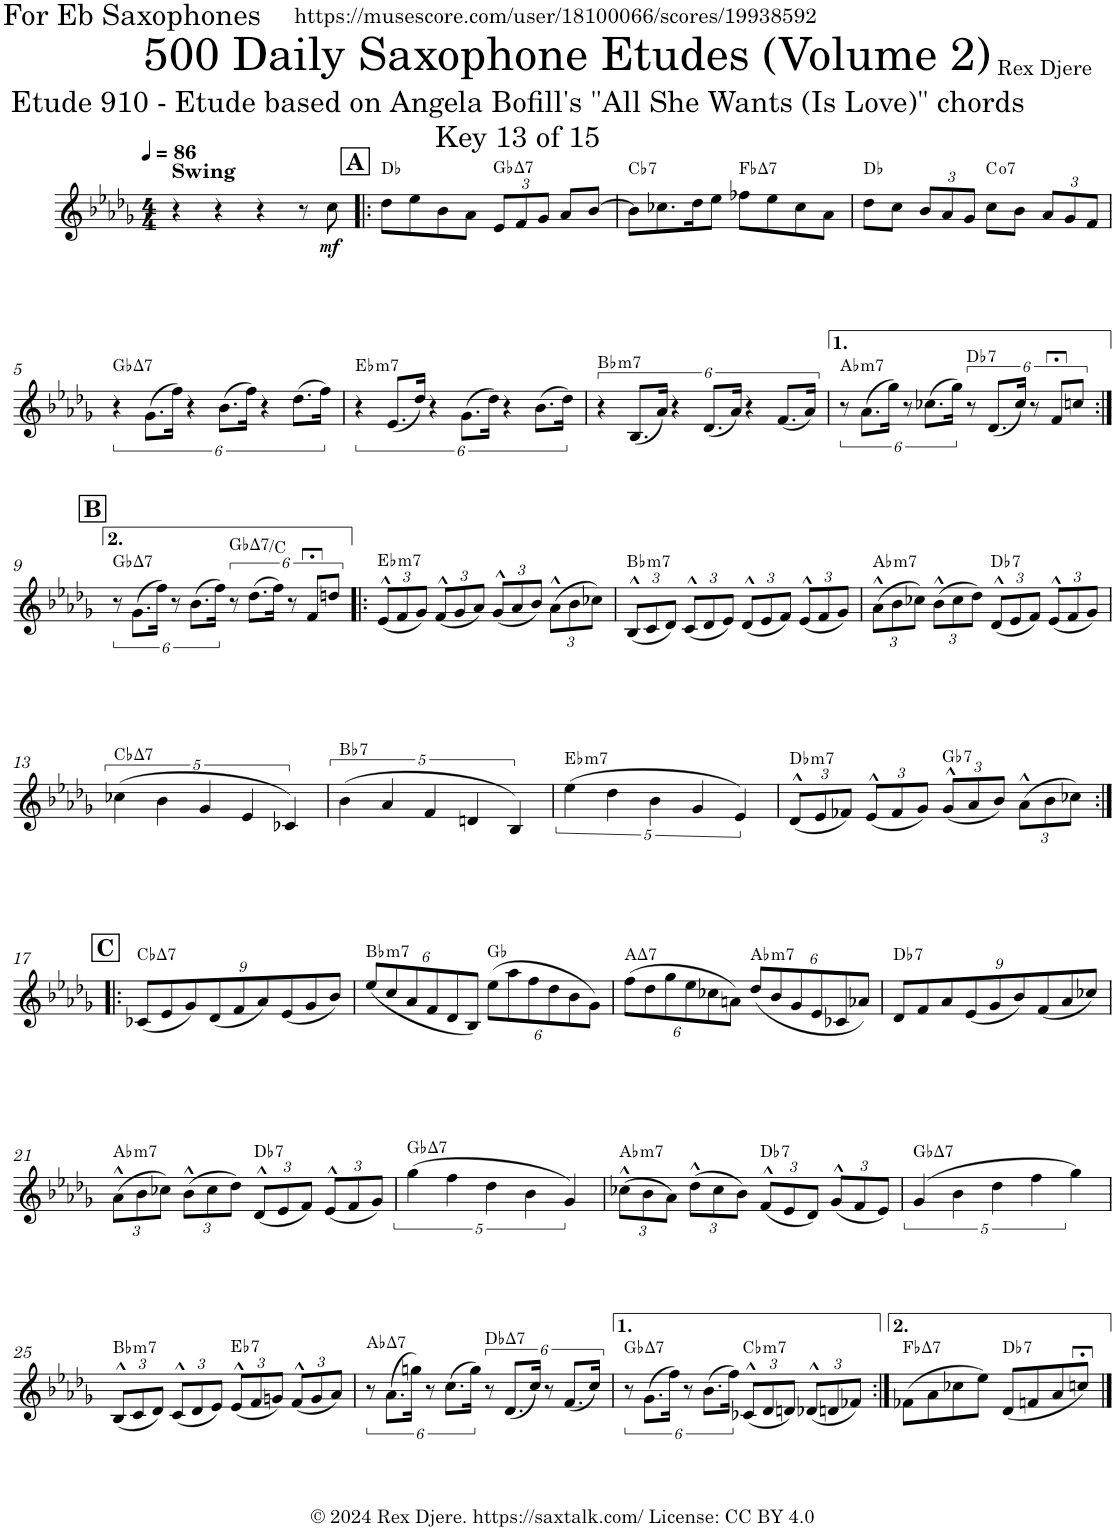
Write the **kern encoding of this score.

**kern	**dynam	**harte
*part1	*part1	*part1
*staff1	*staff1	*
*I"Alto Saxophone	*	*
*I'A. Sax.	*	*
*clefG2	*	*
*Trd5c9	*	*
*k[b-e-a-d-g-]	*	*
*M4/4	*	*
*MM86	*	*
=1	=1	=1
!LO:TX:a:B:t=Swing	!	!
4r	.	.
4r	.	.
4r	.	.
8r	.	.
!	!LO:DY:b	!
8cc\	mf	.
!!LO:REH:place=s1:a:B:cj:fs=14:t=A
=2!|:	=2!|:	=2!|:
8dd-\L	.	Db:maj
8ee-\	.	.
8b-\	.	.
8a-\J	.	.
*Xbrackettup	*	*
!	!	!LO:H:kt=7
12e-/L	.	Gb:maj7
12f/	.	.
12g-/J	.	.
8a-/L	.	.
[8b-/J	.	.
=3	=3	=3
!	!	!LO:H:kt=7
8b-\L]	.	Cb:7
8.cc-X\	.	.
16dd-\K	.	.
8ee-\J	.	.
!	!	!LO:H:kt=7
8ff-X\L	.	Fb:maj7
8ee-\	.	.
8cc-\	.	.
8a-\J	.	.
=4	=4	=4
8dd-\L	.	Db:maj
8cc\J	.	.
12b-/L	.	.
12a-/	.	.
12g-/J	.	.
!	!	!LO:H:kt=7
8cc\L	.	C:dim7
8b-\J	.	.
12a-/L	.	.
12g-/	.	.
12f/J	.	.
!!LO:LB:g=z
=5	=5	=5
*brackettup	*	*
!	!	!LO:H:kt=7
6r	.	Gb:maj7
(12.g-\L	.	.
24ff\Jk)	.	.
6r	.	.
(12.b-\L	.	.
24ff\Jk)	.	.
6r	.	.
(12.dd-\L	.	.
24ff\Jk)	.	.
=6	=6	=6
!	!	!LO:H:kt=m7
6r	.	Eb:min7
(12.e-/L	.	.
24dd-/Jk)	.	.
6r	.	.
(12.g-\L	.	.
24dd-\Jk)	.	.
6r	.	.
(12.b-\L	.	.
24dd-\Jk)	.	.
=7	=7	=7
!	!	!LO:H:kt=m7
6r	.	Bb:min7
(12.B-/L	.	.
24a-/Jk)	.	.
6r	.	.
(12.d-/L	.	.
24a-/Jk)	.	.
6r	.	.
(12.f/L	.	.
24a-/Jk)	.	.
=8	=8	=8
!	!	!LO:H:kt=m7
12r	.	Ab:min7
(12.a-\L	.	.
24gg-\Jk)	.	.
12r	.	.
(12.cc-X\L	.	.
24gg-\Jk)	.	.
!	!	!LO:H:kt=7
12r	.	Db:7
(12.d-/L	.	.
24cc-/Jk)	.	.
12r	.	.
12f;</L	.	.
12ccn/J	.	.
!!LO:LB:g=z
!!LO:REH:place=s1:a:B:cj:fs=14:t=B
=9:|!	=9:|!	=9:|!
!	!	!LO:H:kt=7
12r	.	Gb:maj7
(12.g-\L	.	.
24ff\Jk)	.	.
12r	.	.
(12.b-\L	.	.
24ff\Jk)	.	.
!	!	!LO:H:kt=7
12r	.	Gb:maj7/#4
(12.dd-\L	.	.
24ff\Jk)	.	.
12r	.	.
12f;</L	.	.
12ddn/J	.	.
=10!|:	=10!|:	=10!|:
*Xbrackettup	*	*
!	!	!LO:H:kt=m7
(12e-^^/L	.	Eb:min7
12f/	.	.
12g-/J)	.	.
(12f^^/L	.	.
12g-/	.	.
12a-/J)	.	.
(12g-^^/L	.	.
12a-/	.	.
12b-/J)	.	.
(12a-^^\L	.	.
12b-\	.	.
12cc-X\J)	.	.
=11	=11	=11
!	!	!LO:H:kt=m7
(12B-^^/L	.	Bb:min7
12c/	.	.
12d-/J)	.	.
(12c^^/L	.	.
12d-/	.	.
12e-/J)	.	.
(12d-^^/L	.	.
12e-/	.	.
12f/J)	.	.
(12e-^^/L	.	.
12f/	.	.
12g-/J)	.	.
=12	=12	=12
!	!	!LO:H:kt=m7
(12a-^^\L	.	Ab:min7
12b-\	.	.
12cc-X\J)	.	.
(12b-^^\L	.	.
12cc-\	.	.
12dd-\J)	.	.
!	!	!LO:H:kt=7
(12d-^^/L	.	Db:7
12e-/	.	.
12f/J)	.	.
(12e-^^/L	.	.
12f/	.	.
12g-/J)	.	.
!!LO:LB:g=z
=13	=13	=13
*brackettup	*	*
!	!	!LO:H:kt=7
(5cc-X\	.	Cb:maj7
5b-\	.	.
5g-/	.	.
5e-/	.	.
5c-X/)	.	.
=14	=14	=14
!	!	!LO:H:kt=7
(5b-\	.	Bb:7
5a-/	.	.
5f/	.	.
5dn/	.	.
5B-/)	.	.
=15	=15	=15
!	!	!LO:H:kt=m7
(5ee-\	.	Eb:min7
5dd-\	.	.
5b-\	.	.
5g-/	.	.
5e-/)	.	.
=16	=16	=16
*Xbrackettup	*	*
!	!	!LO:H:kt=m7
(12d-^^/L	.	Db:min7
12e-/	.	.
12f-X/J)	.	.
(12e-^^/L	.	.
12f-/	.	.
12g-/J)	.	.
!	!	!LO:H:kt=7
(12g-^^/L	.	Gb:7
12a-/	.	.
12b-/J)	.	.
(12a-^^\L	.	.
12b-\	.	.
12cc-X\J)	.	.
!!LO:LB:g=z
!!LO:REH:place=s1:a:B:cj:fs=14:t=C
=17:|!|:	=17:|!|:	=17:|!|:
!	!	!LO:H:kt=7
(9c-X/L	.	Cb:maj7
9e-/	.	.
9g-/)	.	.
(9d-/	.	.
9f/	.	.
9a-/)	.	.
(9e-/	.	.
9g-/	.	.
9b-/J)	.	.
=18	=18	=18
!	!	!LO:H:kt=m7
(12ee-/L	.	Bb:min7
12cc/	.	.
12a-/	.	.
12f/	.	.
12d-/	.	.
12B-/J)	.	.
(12ee-\L	.	Gb:maj
12aa-\	.	.
12ff\	.	.
12dd-\	.	.
12b-\	.	.
12g-\J)	.	.
=19	=19	=19
!	!	!LO:H:kt=7
(12ff\L	.	A:maj7
12dd-\	.	.
12gg-\	.	.
12ee-\	.	.
12cc-X\	.	.
12an\J)	.	.
!	!	!LO:H:kt=m7
(12dd-/L	.	Ab:min7
12b-/	.	.
12g-/	.	.
12e-/	.	.
12c-X/	.	.
12a-X/J)	.	.
=20	=20	=20
!	!	!LO:H:kt=7
9d-/L	.	Db:7
9f/	.	.
9a-/	.	.
(9e-/	.	.
9g-/	.	.
9b-/)	.	.
(9f/	.	.
9a-/	.	.
9cc-X/J)	.	.
!!LO:LB:g=z
=21	=21	=21
!	!	!LO:H:kt=m7
(12a-^^\L	.	Ab:min7
12b-\	.	.
12cc-X\J)	.	.
(12b-^^\L	.	.
12cc-\	.	.
12dd-\J)	.	.
!	!	!LO:H:kt=7
(12d-^^/L	.	Db:7
12e-/	.	.
12f/J)	.	.
(12e-^^/L	.	.
12f/	.	.
12g-/J)	.	.
=22	=22	=22
*brackettup	*	*
!	!	!LO:H:kt=7
(5gg-\	.	Gb:maj7
5ff\	.	.
5dd-\	.	.
5b-\	.	.
5g-/)	.	.
=23	=23	=23
*Xbrackettup	*	*
!	!	!LO:H:kt=m7
(12cc-X^^\L	.	Ab:min7
12b-\	.	.
12a-\J)	.	.
(12dd-^^\L	.	.
12cc-\	.	.
12b-\J)	.	.
!	!	!LO:H:kt=7
(12f^^/L	.	Db:7
12e-/	.	.
12d-/J)	.	.
(12g-^^/L	.	.
12f/	.	.
12e-/J)	.	.
=24	=24	=24
*brackettup	*	*
!	!	!LO:H:kt=7
(5g-/	.	Gb:maj7
5b-\	.	.
5dd-\	.	.
5ff\	.	.
5gg-\)	.	.
!!LO:LB:g=z
=25	=25	=25
*Xbrackettup	*	*
!	!	!LO:H:kt=m7
(12B-^^/L	.	Bb:min7
12c/	.	.
12d-/J)	.	.
(12c^^/L	.	.
12d-/	.	.
12e-/J)	.	.
!	!	!LO:H:kt=7
(12e-^^/L	.	Eb:7
12f/	.	.
12gn/J)	.	.
(12f^^/L	.	.
12g/	.	.
12a-/J)	.	.
=26	=26	=26
*brackettup	*	*
!	!	!LO:H:kt=7
12r	.	Ab:maj7
(12.a-\L	.	.
24ggn\Jk)	.	.
12r	.	.
(12.cc\L	.	.
24gg\Jk)	.	.
!	!	!LO:H:kt=7
12r	.	Db:maj7
(12.d-/L	.	.
24cc/Jk)	.	.
12r	.	.
(12.f/L	.	.
24cc/Jk)	.	.
=27	=27	=27
!	!	!LO:H:kt=7
12r	.	Gb:maj7
(12.g-\L	.	.
24ff\Jk)	.	.
12r	.	.
(12.b-\L	.	.
24ff\Jk)	.	.
*Xbrackettup	*	*
!	!	!LO:H:kt=m7
(12c-X^^/L	.	Cb:min7
12d-/	.	.
12dn/J)	.	.
(12d-X^^/L	.	.
12dn/	.	.
12f-X/J)	.	.
=28:|!	=28:|!	=28:|!
!	!	!LO:H:kt=7
(8f-X\L	.	Fb:maj7
8a-\	.	.
8cc-X\	.	.
8ee-\J)	.	.
!	!	!LO:H:kt=7
(8d-/L	.	Db:7
8fn/	.	.
8a-/	.	.
8ccn;</J)	.	.
==	==	==
*-	*-	*-
